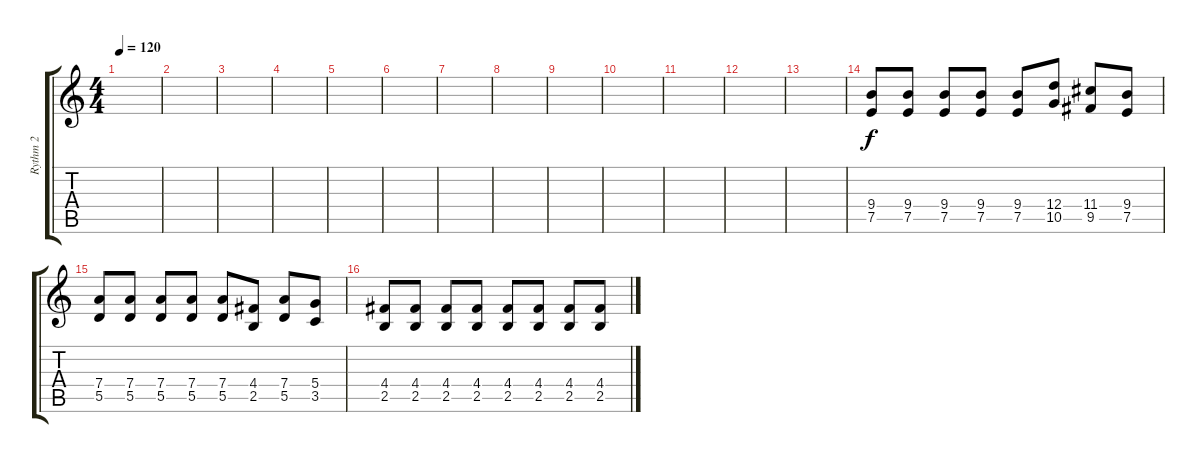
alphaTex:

\track ("Rythm 2" "Rythm 2") {instrument distortionguitar}
\staff {score tabs}
\tuning (E4 B3 G3 D3 A2 E2) {hide}
\ts (4 4)
\tempo 120
\clef g2
\ks c
|
|
|
|
|
|
|
|
|
|
|
|
|
(9.4 7.5).8 (9.4 7.5).8 (9.4 7.5).8 (9.4 7.5).8 (9.4 7.5).8 (12.4 10.5).8 (11.4 9.5).8 (9.4 7.5).8 |
(7.4 5.5).8 (7.4 5.5).8 (7.4 5.5).8 (7.4 5.5).8 (7.4 5.5).8 (4.4 2.5).8 (7.4 5.5).8 (5.4 3.5).8 |
(4.4 2.5).8 (4.4 2.5).8 (4.4 2.5).8 (4.4 2.5).8 (4.4 2.5).8 (4.4 2.5).8 (4.4 2.5).8 (4.4 2.5).8
